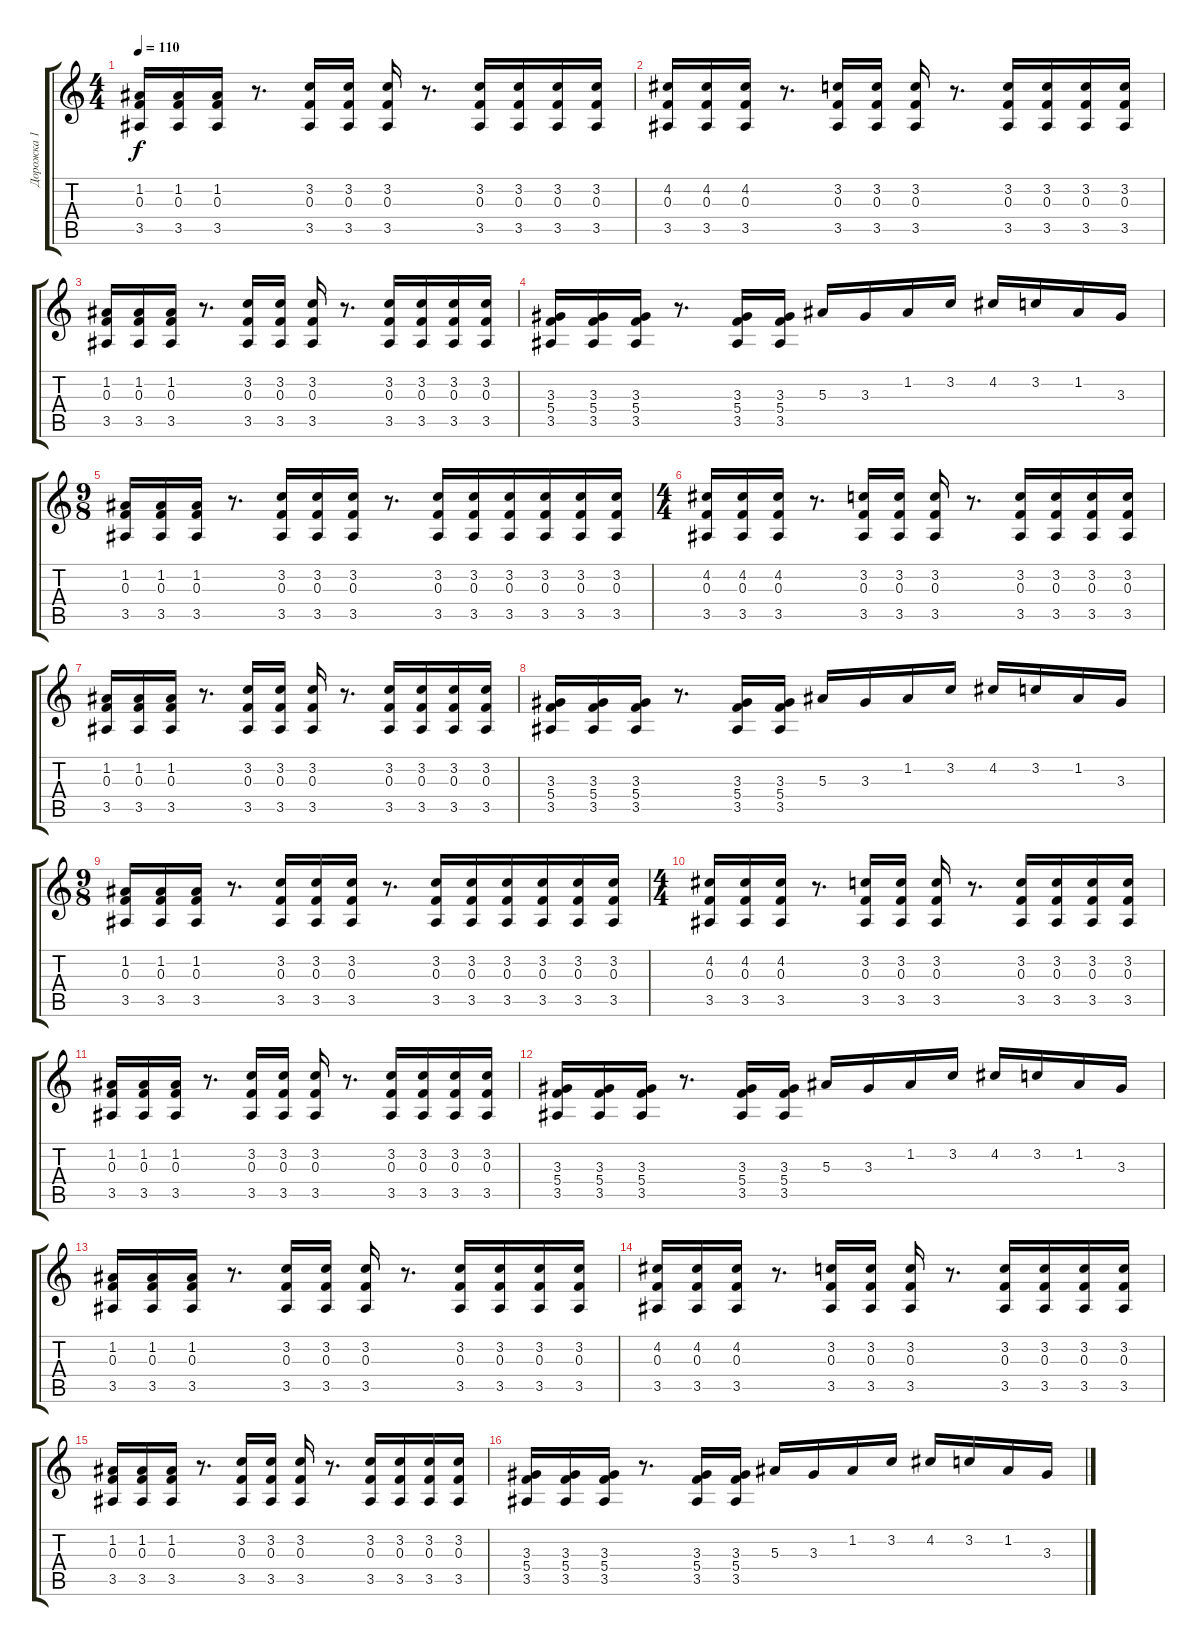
\track ("Дорожка 1" "Дорожка 1") {instrument distortionguitar}
\staff {score tabs}
\tuning (D4 A3 F3 C3 G2 D2) {hide}
\ts (4 4)
\tempo 110
\clef g2
\ks c
(1.2 0.3 3.5).16{dy f} (1.2 0.3 3.5).16 (1.2 0.3 3.5).16 r.8{d} (3.2 0.3 3.5).16 (3.2 0.3 3.5).16 (3.2 0.3 3.5).16 r.8{d} (3.2 0.3 3.5).16 (3.2 0.3 3.5).16 (3.2 0.3 3.5).16 (3.2 0.3 3.5).16 |
(4.2 0.3 3.5).16 (4.2 0.3 3.5).16 (4.2 0.3 3.5).16 r.8{d} (3.2 0.3 3.5).16 (3.2 0.3 3.5).16 (3.2 0.3 3.5).16 r.8{d} (3.2 0.3 3.5).16 (3.2 0.3 3.5).16 (3.2 0.3 3.5).16 (3.2 0.3 3.5).16 |
(1.2 0.3 3.5).16 (1.2 0.3 3.5).16 (1.2 0.3 3.5).16 r.8{d} (3.2 0.3 3.5).16 (3.2 0.3 3.5).16 (3.2 0.3 3.5).16 r.8{d} (3.2 0.3 3.5).16 (3.2 0.3 3.5).16 (3.2 0.3 3.5).16 (3.2 0.3 3.5).16 |
(3.3 5.4 3.5).16 (3.3 5.4 3.5).16 (3.3 5.4 3.5).16 r.8{d} (3.3 5.4 3.5).16 (3.3 5.4 3.5).16 5.3.16 3.3.16 1.2.16 3.2.16 4.2.16 3.2.16 1.2.16 3.3.16 |
\ts (9 8)
(1.2 0.3 3.5).16 (1.2 0.3 3.5).16 (1.2 0.3 3.5).16 r.8{d} (3.2 0.3 3.5).16 (3.2 0.3 3.5).16 (3.2 0.3 3.5).16 r.8{d} (3.2 0.3 3.5).16 (3.2 0.3 3.5).16 (3.2 0.3 3.5).16 (3.2 0.3 3.5).16 (3.2 0.3 3.5).16 (3.2 0.3 3.5).16 |
\ts (4 4)
(4.2 0.3 3.5).16 (4.2 0.3 3.5).16 (4.2 0.3 3.5).16 r.8{d} (3.2 0.3 3.5).16 (3.2 0.3 3.5).16 (3.2 0.3 3.5).16 r.8{d} (3.2 0.3 3.5).16 (3.2 0.3 3.5).16 (3.2 0.3 3.5).16 (3.2 0.3 3.5).16 |
(1.2 0.3 3.5).16 (1.2 0.3 3.5).16 (1.2 0.3 3.5).16 r.8{d} (3.2 0.3 3.5).16 (3.2 0.3 3.5).16 (3.2 0.3 3.5).16 r.8{d} (3.2 0.3 3.5).16 (3.2 0.3 3.5).16 (3.2 0.3 3.5).16 (3.2 0.3 3.5).16 |
(3.3 5.4 3.5).16 (3.3 5.4 3.5).16 (3.3 5.4 3.5).16 r.8{d} (3.3 5.4 3.5).16 (3.3 5.4 3.5).16 5.3.16 3.3.16 1.2.16 3.2.16 4.2.16 3.2.16 1.2.16 3.3.16 |
\ts (9 8)
(1.2 0.3 3.5).16 (1.2 0.3 3.5).16 (1.2 0.3 3.5).16 r.8{d} (3.2 0.3 3.5).16 (3.2 0.3 3.5).16 (3.2 0.3 3.5).16 r.8{d} (3.2 0.3 3.5).16 (3.2 0.3 3.5).16 (3.2 0.3 3.5).16 (3.2 0.3 3.5).16 (3.2 0.3 3.5).16 (3.2 0.3 3.5).16 |
\ts (4 4)
(4.2 0.3 3.5).16 (4.2 0.3 3.5).16 (4.2 0.3 3.5).16 r.8{d} (3.2 0.3 3.5).16 (3.2 0.3 3.5).16 (3.2 0.3 3.5).16 r.8{d} (3.2 0.3 3.5).16 (3.2 0.3 3.5).16 (3.2 0.3 3.5).16 (3.2 0.3 3.5).16 |
(1.2 0.3 3.5).16 (1.2 0.3 3.5).16 (1.2 0.3 3.5).16 r.8{d} (3.2 0.3 3.5).16 (3.2 0.3 3.5).16 (3.2 0.3 3.5).16 r.8{d} (3.2 0.3 3.5).16 (3.2 0.3 3.5).16 (3.2 0.3 3.5).16 (3.2 0.3 3.5).16 |
(3.3 5.4 3.5).16 (3.3 5.4 3.5).16 (3.3 5.4 3.5).16 r.8{d} (3.3 5.4 3.5).16 (3.3 5.4 3.5).16 5.3.16 3.3.16 1.2.16 3.2.16 4.2.16 3.2.16 1.2.16 3.3.16 |
(1.2 0.3 3.5).16 (1.2 0.3 3.5).16 (1.2 0.3 3.5).16 r.8{d} (3.2 0.3 3.5).16 (3.2 0.3 3.5).16 (3.2 0.3 3.5).16 r.8{d} (3.2 0.3 3.5).16 (3.2 0.3 3.5).16 (3.2 0.3 3.5).16 (3.2 0.3 3.5).16 |
(4.2 0.3 3.5).16 (4.2 0.3 3.5).16 (4.2 0.3 3.5).16 r.8{d} (3.2 0.3 3.5).16 (3.2 0.3 3.5).16 (3.2 0.3 3.5).16 r.8{d} (3.2 0.3 3.5).16 (3.2 0.3 3.5).16 (3.2 0.3 3.5).16 (3.2 0.3 3.5).16 |
(1.2 0.3 3.5).16 (1.2 0.3 3.5).16 (1.2 0.3 3.5).16 r.8{d} (3.2 0.3 3.5).16 (3.2 0.3 3.5).16 (3.2 0.3 3.5).16 r.8{d} (3.2 0.3 3.5).16 (3.2 0.3 3.5).16 (3.2 0.3 3.5).16 (3.2 0.3 3.5).16 |
(3.3 5.4 3.5).16 (3.3 5.4 3.5).16 (3.3 5.4 3.5).16 r.8{d} (3.3 5.4 3.5).16 (3.3 5.4 3.5).16 5.3.16 3.3.16 1.2.16 3.2.16 4.2.16 3.2.16 1.2.16 3.3.16
